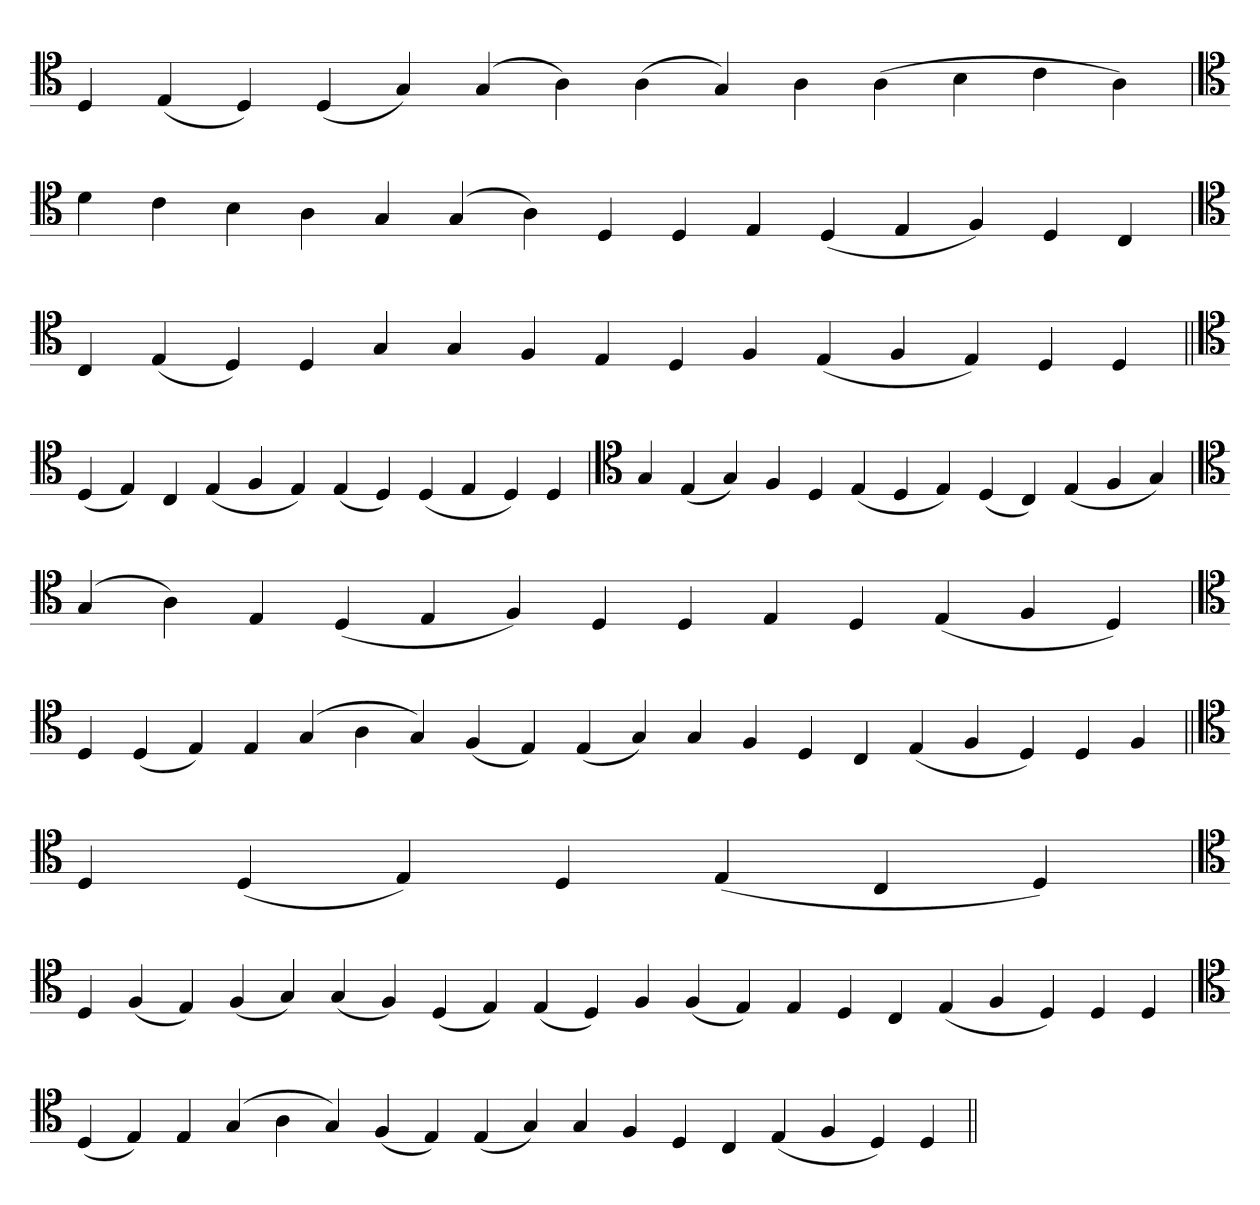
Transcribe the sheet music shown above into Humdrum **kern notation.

**kern
*part1
*staff1
*clefC4
=
4D
(4E
4D)
(4D
4G)
(4G
4A)
(4A
4G)
4A
(4A
4B
4c
4A)
=`
*clefC4
4d
4c
4B
4A
4G
(4G
4A)
4D
4D
4E
(4D
4E
4F)
4D
4C
=
*clefC4
4C
(4E
4D)
4D
4G
4G
4F
4E
4D
4F
(4E
4F
4E)
4D
4D
=||
*clefC4
(4D
4E)
4C
(4E
4F
4E)
(4E
4D)
(4D
4E
4D)
4D
=`
*clefC4
4G
(4E
4G)
4F
4D
(4E
4D
4E)
(4D
4C)
(4E
4F
4G)
=
*clefC4
(4G
4A)
4E
(4D
4E
4F)
4D
4D
4E
4D
(4E
4F
4D)
='
*clefC4
4D
(4D
4E)
4E
(4G
4A
4G)
(4F
4E)
(4E
4G)
4G
4F
4D
4C
(4E
4F
4D)
4D
4F
=||
*clefC4
4D
(4D
4E)
4D
(4E
4C
4D)
=`
*clefC4
4D
(4F
4E)
(4F
4G)
(4G
4F)
(4D
4E)
(4E
4D)
4F
(4F
4E)
4E
4D
4C
(4E
4F
4D)
4D
4D
='
*clefC4
(4D
4E)
4E
(4G
4A
4G)
(4F
4E)
(4E
4G)
4G
4F
4D
4C
(4E
4F
4D)
4D
=||
*-
